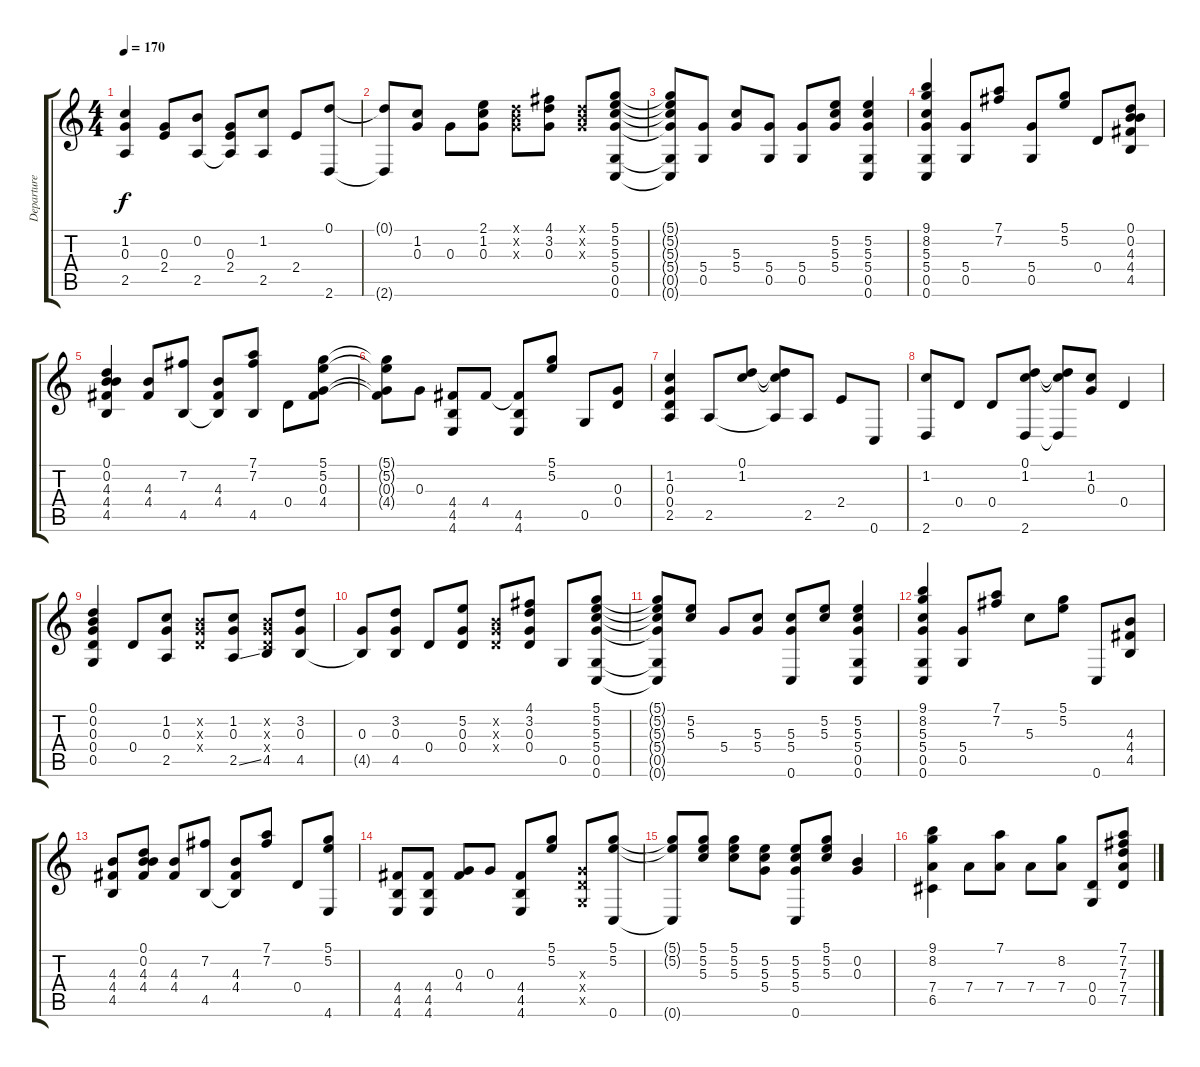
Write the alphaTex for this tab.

\track ("Departure" "Departure") {instrument acousticguitarnylon}
\staff {score tabs}
\tuning (D4 B3 G3 D3 G2 C2) {hide}
\ts (4 4)
\tempo 170
\clef g2
\ks c
(1.2 0.3 2.5).4{dy f} (0.3 2.4).8 (0.2 2.5).8 (0.3 2.4 2.5{t}).8 (1.2 2.5).8 2.4.8 (0.1 2.6).8 |
(0.1{t} 2.6{t}).8 (1.2 0.3).8 0.3.8 (2.1 1.2 0.3).8 (0.1{x} 0.2{x} 0.3{x}).8 (4.1 3.2 0.3).8 (0.1{x} 0.2{x} 0.3{x}).8 (5.1 5.2 5.3 5.4 0.5 0.6).8 |
(5.1{t} 5.2{t} 5.3{t} 5.4{t} 0.5{t} 0.6{t}).8 (5.4 0.5).8 (5.3 5.4).8 (5.4 0.5).8 (5.4 0.5).8 (5.2 5.3 5.4).8 (5.2 5.3 5.4 0.5 0.6).4 |
(9.1 8.2 5.3 5.4 0.5 0.6).4 (5.4 0.5).8 (7.1 7.2).8 (5.4 0.5).8 (5.1 5.2).8 0.4.8 (0.1 0.2 4.3 4.4 4.5).8 |
(0.1 0.2 4.3 4.4 4.5).4 (4.3 4.4).8 (7.2 4.5).8 (4.3 4.4 4.5{t}).8 (7.1 7.2 4.5).8 0.4.8 (5.1 5.2 0.3 4.4).8 |
(5.1{t} 5.2{t} 0.3{t} 4.4{t}).8 0.3.8 (4.4 4.5 4.6).8 4.4.8 (4.4{t} 4.5 4.6).8 (5.1 5.2).8 0.5.8 (0.3 0.4).8 |
(1.2 0.3 0.4 2.5).4 2.5.8 (0.1 1.2).8 (0.1{t} 1.2{t} 2.5{t}).8 2.5.8 2.4.8 0.6.8 |
(1.2 2.6).8 0.4.8 0.4.8 (0.1 1.2 2.6).8 (0.1{t} 1.2{t} 2.6{t}).8 (1.2 0.3).8 0.4.4 |
(0.1 0.2 0.3 0.4 0.5).4 0.4.8 (1.2 0.3 2.5).8 (0.2{x} 0.3{x} 0.4{x}).8 (1.2 0.3 2.5{ss}).8 (0.2{x} 0.3{x} 0.4{x} 4.5).8 (3.2 0.3 4.5).8 |
(0.3 4.5{t}).8 (3.2 0.3 4.5).8 0.4.8 (5.2 0.3 0.4).8 (0.2{x} 0.3{x} 0.4{x}).8 (4.1 3.2 0.3 0.4).8 0.5.8 (5.1 5.2 5.3 5.4 0.5 0.6).8 |
(5.1{t} 5.2{t} 5.3{t} 5.4{t} 0.5{t} 0.6{t}).8 (5.2 5.3).8 5.4.8 (5.3 5.4).8 (5.3 5.4 0.6).8 (5.2 5.3).8 (5.2 5.3 5.4 0.5 0.6).4 |
(9.1 8.2 5.3 5.4 0.5 0.6).4 (5.4 0.5).8 (7.1 7.2).8 5.3.8 (5.1 5.2).8 0.6.8 (4.3 4.4 4.5).8 |
(4.3 4.4 4.5).8 (0.1 0.2 4.3 4.4).8 (4.3 4.4).8 (7.2 4.5).8 (4.3 4.4 4.5{t}).8 (7.1 7.2).8 0.4.8 (5.1 5.2 4.6).8 |
(4.4 4.5 4.6).8 (4.4 4.5 4.6).8 (0.3 4.4).8 0.3.8 (4.4 4.5 4.6).8 (5.1 5.2).8 (0.3{x} 0.4{x} 0.5{x}).8 (5.1 5.2 0.6).8 |
(5.1{t} 5.2{t} 0.6{t}).8 (5.1 5.2 5.3).8 (5.1 5.2 5.3).8 (5.2 5.3 5.4).8 (5.2 5.3 5.4 0.6).8 (5.1 5.2 5.3).8 (0.2 0.3).4 |
(9.1 8.2 7.4 6.5).4 7.4.8 (7.1 7.4).8 7.4.8 (8.2 7.4).8 (0.4 0.5).8 (7.1 7.2 7.3 7.4 7.5).8
